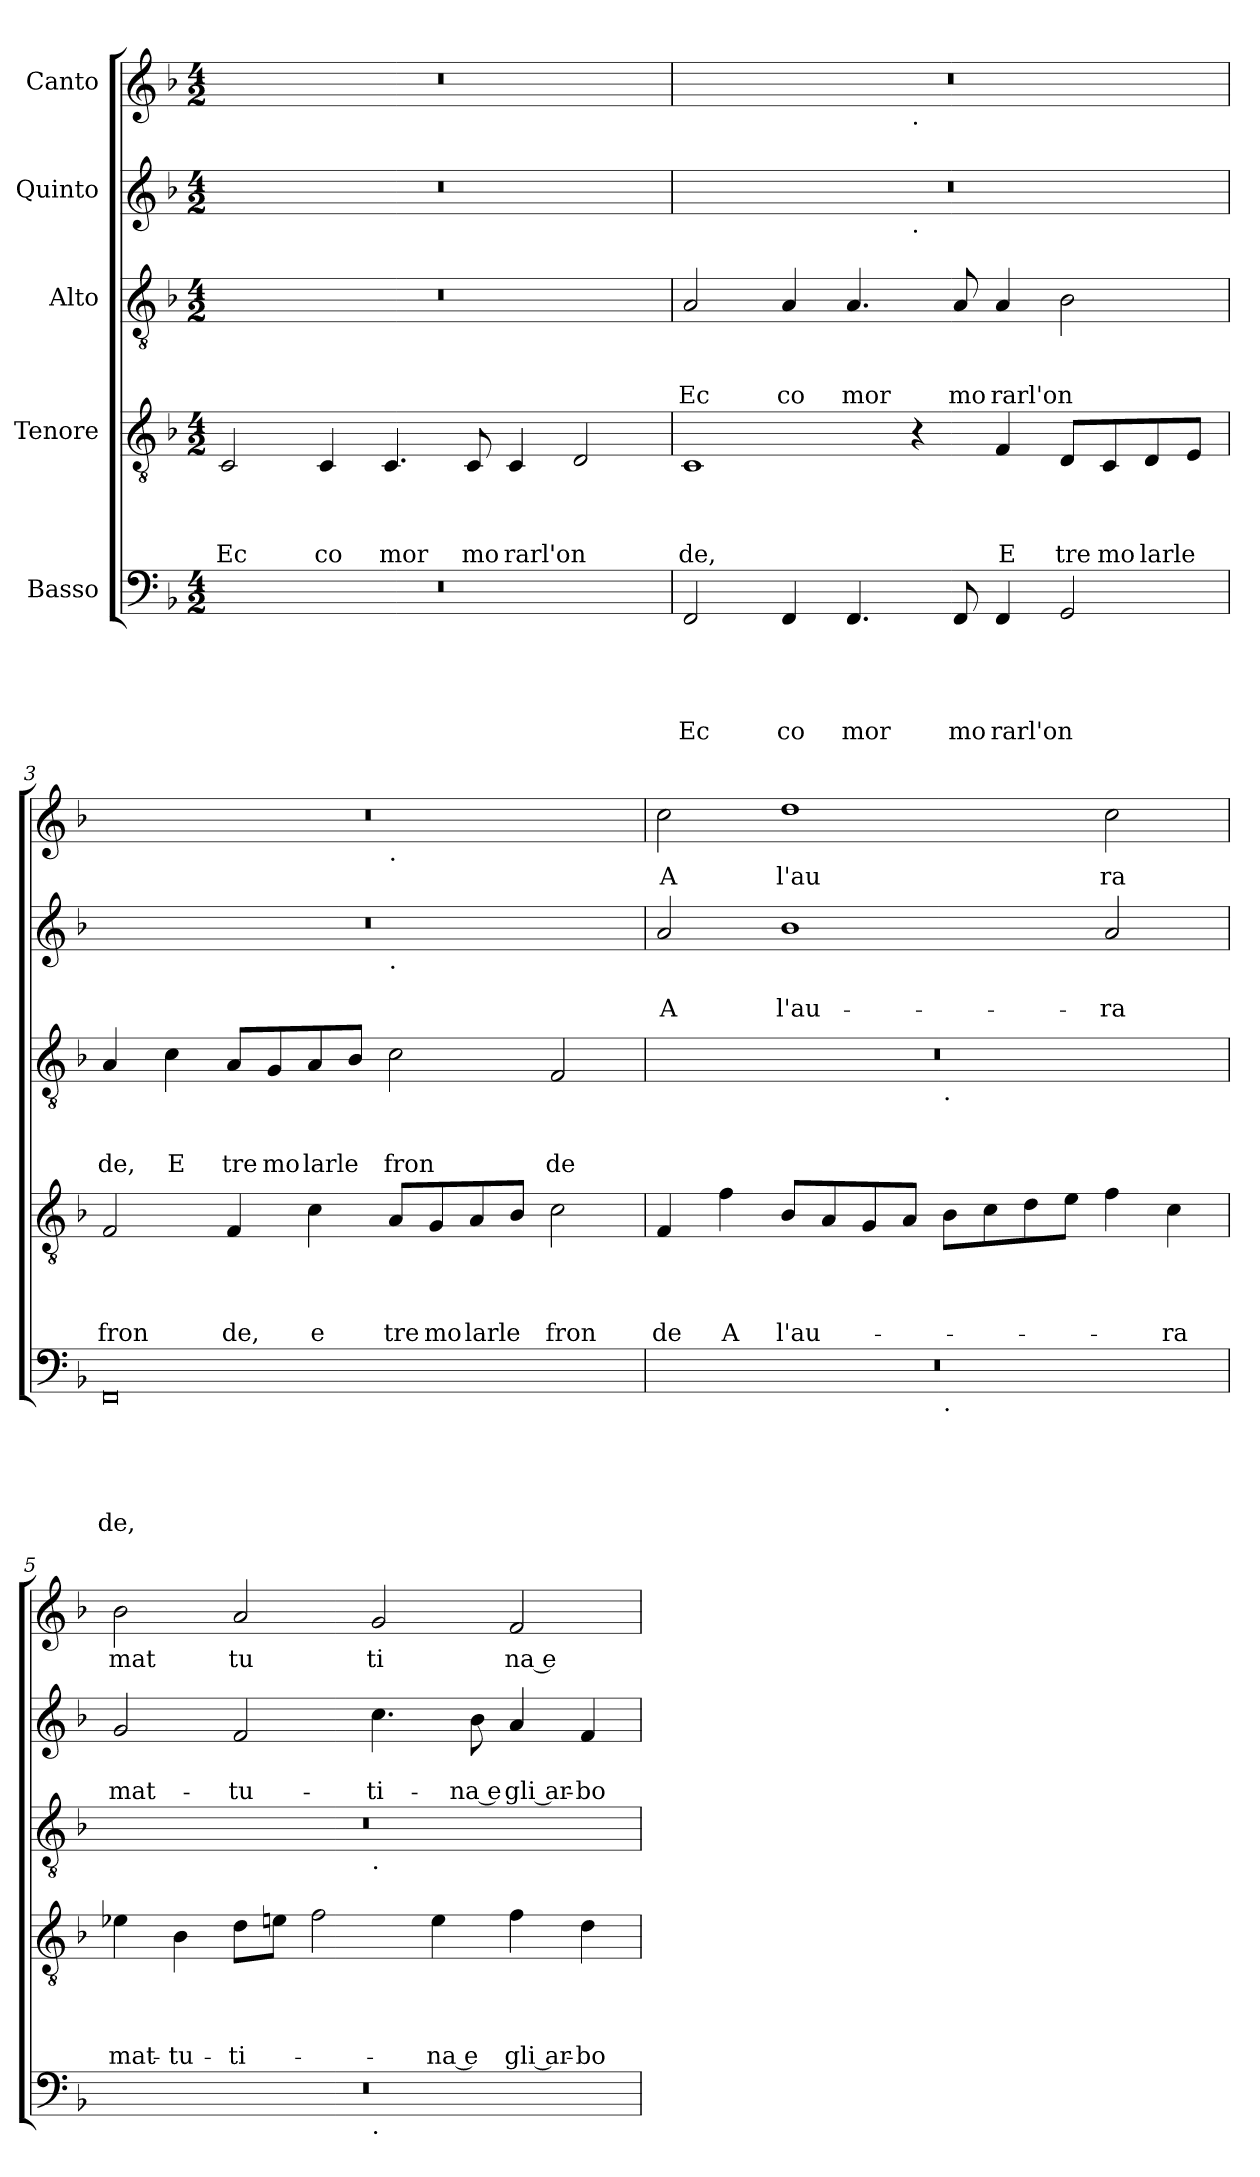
**kern	**text	**text	**text	**text	**text	**kern	**text	**text	**text	**text	**kern	**text	**text	**text	**kern	**text	**text	**kern	**text
*part5	*part5	*part5	*part5	*part5	*part5	*part4	*part4	*part4	*part4	*part4	*part3	*part3	*part3	*part3	*part2	*part2	*part2	*part1	*part1
*staff5	*staff5	*staff5	*staff5	*staff5	*staff5	*staff4	*staff4	*staff4	*staff4	*staff4	*staff3	*staff3	*staff3	*staff3	*staff2	*staff2	*staff2	*staff1	*staff1
*I"Basso	*	*	*	*	*	*I"Tenore	*	*	*	*	*I"Alto	*	*	*	*I"Quinto	*	*	*I"Canto	*
*clefF4	*	*	*	*	*	*clefGv2	*	*	*	*	*clefGv2	*	*	*	*clefG2	*	*	*clefG2	*
*k[b-]	*	*	*	*	*	*k[b-]	*	*	*	*	*k[b-]	*	*	*	*k[b-]	*	*	*k[b-]	*
*F:	*	*	*	*	*	*F:	*	*	*	*	*F:	*	*	*	*F:	*	*	*F:	*
*M4/2	*	*	*	*	*	*M4/2	*	*	*	*	*M4/2	*	*	*	*M4/2	*	*	*M4/2	*
=1	=1	=1	=1	=1	=1	=1	=1	=1	=1	=1	=1	=1	=1	=1	=1	=1	=1	=1	=1
!	!	!	!	!	!	!	!	!	!	!LO:LY:b	!	!	!	!	!	!	!	!	!
0r	.	.	.	.	.	2C/	.	.	.	Ec	0r	.	.	.	0r	.	.	0r	.
!	!	!	!	!	!	!	!	!	!	!LO:LY:b	!	!	!	!	!	!	!	!	!
.	.	.	.	.	.	4C/	.	.	.	co	.	.	.	.	.	.	.	.	.
!	!	!	!	!	!	!	!	!	!	!LO:LY:b	!	!	!	!	!	!	!	!	!
.	.	.	.	.	.	4.C/	.	.	.	mor	.	.	.	.	.	.	.	.	.
!	!	!	!	!	!	!	!	!	!	!LO:LY:b	!	!	!	!	!	!	!	!	!
.	.	.	.	.	.	8C/	.	.	.	mo	.	.	.	.	.	.	.	.	.
!	!	!	!	!	!	!	!	!	!	!LO:LY:b	!	!	!	!	!	!	!	!	!
.	.	.	.	.	.	4C/	.	.	.	rarl'on	.	.	.	.	.	.	.	.	.
.	.	.	.	.	.	2D/	.	.	.	.	.	.	.	.	.	.	.	.	.
=2	=2	=2	=2	=2	=2	=2	=2	=2	=2	=2	=2	=2	=2	=2	=2	=2	=2	=2	=2
!	!	!	!	!	!LO:LY:b	!	!	!	!	!LO:LY:b	!	!	!	!LO:LY:b	!	!	!	!	!
*	*	*	*	*	*	*	*	*	*	*	*	*	*	*	*^	*	*	*^	*
2FF/	.	.	.	.	Ec	1C	.	.	.	de,	2A/	.	.	Ec	0r	1ryy	.	.	0r	1ryy	.
!	!	!	!	!	!LO:LY:b	!	!	!	!	!	!	!	!	!LO:LY:b	!	!	!	!	!	!	!
4FF/	.	.	.	.	co	.	.	.	.	.	4A/	.	.	co	.	.	.	.	.	.	.
!	!	!	!	!	!LO:LY:b	!	!	!	!	!	!	!	!	!LO:LY:b	!	!	!	!	!	!	!
4.FF/	.	.	.	.	mor	.	.	.	.	.	4.A/	.	.	mor	.	.	.	.	.	.	.
!	!	!	!	!	!	!	!	!	!	!	!	!	!	!	!	!	!	!	!	!LO:TX:b:t=.	!
!	!	!	!	!	!	!	!	!	!	!	!	!	!	!	!	!LO:TX:b:t=.	!	!	!	!	!
.	.	.	.	.	.	4r	.	.	.	.	.	.	.	.	.	1ryy	.	.	.	1ryy	.
!	!	!	!	!	!LO:LY:b	!	!	!	!	!	!	!	!	!LO:LY:b	!	!	!	!	!	!	!
8FF/	.	.	.	.	mo	.	.	.	.	.	8A/	.	.	mo	.	.	.	.	.	.	.
!	!	!	!	!	!LO:LY:b	!	!	!	!	!LO:LY:b	!	!	!	!LO:LY:b	!	!	!	!	!	!	!
4FF/	.	.	.	.	rarl'on	4F/	.	.	.	E	4A/	.	.	rarl'on	.	.	.	.	.	.	.
!	!	!	!	!	!	!	!	!	!	!LO:LY:b	!	!	!	!	!	!	!	!	!	!	!
2GG/	.	.	.	.	.	8D/L	.	.	.	tre	2B-\	.	.	.	.	.	.	.	.	.	.
!	!	!	!	!	!	!	!	!	!	!LO:LY:b	!	!	!	!	!	!	!	!	!	!	!
.	.	.	.	.	.	8C/	.	.	.	mo	.	.	.	.	.	.	.	.	.	.	.
!	!	!	!	!	!	!	!	!	!	!LO:LY:b	!	!	!	!	!	!	!	!	!	!	!
.	.	.	.	.	.	8D/	.	.	.	larle	.	.	.	.	.	.	.	.	.	.	.
.	.	.	.	.	.	8E/J	.	.	.	.	.	.	.	.	.	.	.	.	.	.	.
=3	=3	=3	=3	=3	=3	=3	=3	=3	=3	=3	=3	=3	=3	=3	=3	=3	=3	=3	=3	=3	=3
!	!	!	!	!	!LO:LY:b	!	!	!	!	!LO:LY:b	!	!	!	!LO:LY:b	!	!	!	!	!	!	!
0FF	.	.	.	.	de,	2F/	.	.	.	fron	4A/	.	.	de,	0r	1ryy	.	.	0r	1ryy	.
!	!	!	!	!	!	!	!	!	!	!	!	!	!	!LO:LY:b	!	!	!	!	!	!	!
.	.	.	.	.	.	.	.	.	.	.	4c\	.	.	E	.	.	.	.	.	.	.
!	!	!	!	!	!	!	!	!	!	!LO:LY:b	!	!	!	!LO:LY:b	!	!	!	!	!	!	!
.	.	.	.	.	.	4F/	.	.	.	de,	8A/L	.	.	tre	.	.	.	.	.	.	.
!	!	!	!	!	!	!	!	!	!	!	!	!	!	!LO:LY:b	!	!	!	!	!	!	!
.	.	.	.	.	.	.	.	.	.	.	8G/	.	.	mo	.	.	.	.	.	.	.
!	!	!	!	!	!	!	!	!	!	!LO:LY:b	!	!	!	!LO:LY:b	!	!	!	!	!	!	!
.	.	.	.	.	.	4c\	.	.	.	e	8A/	.	.	larle	.	.	.	.	.	.	.
.	.	.	.	.	.	.	.	.	.	.	8B-/J	.	.	.	.	.	.	.	.	.	.
!	!	!	!	!	!	!	!	!	!	!	!	!	!	!	!	!	!	!	!	!LO:TX:b:t=.	!
!	!	!	!	!	!	!	!	!	!	!	!	!	!	!	!	!LO:TX:b:t=.	!	!	!	!	!
!	!	!	!	!	!	!	!	!	!	!LO:LY:b	!	!	!	!LO:LY:b	!	!	!	!	!	!	!
.	.	.	.	.	.	8A/L	.	.	.	tre	2c\	.	.	fron	.	1ryy	.	.	.	1ryy	.
!	!	!	!	!	!	!	!	!	!	!LO:LY:b	!	!	!	!	!	!	!	!	!	!	!
.	.	.	.	.	.	8G/	.	.	.	mo	.	.	.	.	.	.	.	.	.	.	.
!	!	!	!	!	!	!	!	!	!	!LO:LY:b	!	!	!	!	!	!	!	!	!	!	!
.	.	.	.	.	.	8A/	.	.	.	larle	.	.	.	.	.	.	.	.	.	.	.
.	.	.	.	.	.	8B-/J	.	.	.	.	.	.	.	.	.	.	.	.	.	.	.
!	!	!	!	!	!	!	!	!	!	!LO:LY:b	!	!	!	!LO:LY:b	!	!	!	!	!	!	!
.	.	.	.	.	.	2c\	.	.	.	fron	2F/	.	.	de	.	.	.	.	.	.	.
!!LO:LB:g=z
=4	=4	=4	=4	=4	=4	=4	=4	=4	=4	=4	=4	=4	=4	=4	=4	=4	=4	=4	=4	=4	=4
!	!	!	!	!	!	!	!	!	!	!LO:LY:b	!	!	!	!	!	!	!	!LO:LY:b	!	!	!LO:LY:b
*	*	*	*	*	*	*	*	*	*	*	*	*	*	*	*v	*v	*	*	*	*	*
*^	*	*	*	*	*	*	*	*	*	*	*^	*	*	*	*	*	*	*v	*v	*
0r	1ryy	.	.	.	.	.	4F/	.	.	.	de	0r	1ryy	.	.	.	2a/	.	A	2cc\	A
!	!	!	!	!	!	!	!	!	!	!	!LO:LY:b	!	!	!	!	!	!	!	!	!	!
.	.	.	.	.	.	.	4f\	.	.	.	A	.	.	.	.	.	.	.	.	.	.
!	!	!	!	!	!	!	!	!	!	!	!LO:LY:b	!	!	!	!	!	!	!	!LO:LY:b	!	!LO:LY:b
.	.	.	.	.	.	.	8B-/L	.	.	.	l'au-	.	.	.	.	.	1b-	.	l'au-	1dd	l'au
.	.	.	.	.	.	.	8A/	.	.	.	.	.	.	.	.	.	.	.	.	.	.
.	.	.	.	.	.	.	8G/	.	.	.	.	.	.	.	.	.	.	.	.	.	.
.	.	.	.	.	.	.	8A/J	.	.	.	.	.	.	.	.	.	.	.	.	.	.
!	!	!	!	!	!	!	!	!	!	!	!	!	!LO:TX:b:t=.	!	!	!	!	!	!	!	!
!	!LO:TX:b:t=.	!	!	!	!	!	!	!	!	!	!	!	!	!	!	!	!	!	!	!	!
.	1ryy	.	.	.	.	.	8B-\L	.	.	.	.	.	1ryy	.	.	.	.	.	.	.	.
.	.	.	.	.	.	.	8c\	.	.	.	.	.	.	.	.	.	.	.	.	.	.
.	.	.	.	.	.	.	8d\	.	.	.	.	.	.	.	.	.	.	.	.	.	.
.	.	.	.	.	.	.	8e\J	.	.	.	.	.	.	.	.	.	.	.	.	.	.
!	!	!	!	!	!	!	!	!	!	!	!	!	!	!	!	!	!	!	!LO:LY:b	!	!LO:LY:b
.	.	.	.	.	.	.	4f\	.	.	.	.	.	.	.	.	.	2a/	.	-ra	2cc\	ra
!	!	!	!	!	!	!	!	!	!	!	!LO:LY:b	!	!	!	!	!	!	!	!	!	!
.	.	.	.	.	.	.	4c\	.	.	.	-ra	.	.	.	.	.	.	.	.	.	.
=5	=5	=5	=5	=5	=5	=5	=5	=5	=5	=5	=5	=5	=5	=5	=5	=5	=5	=5	=5	=5	=5
!	!	!	!	!	!	!	!	!	!	!	!LO:LY:b	!	!	!	!	!	!	!	!LO:LY:b	!	!LO:LY:b
0r	1ryy	.	.	.	.	.	4e-X\	.	.	.	mat-	0r	1ryy	.	.	.	2g/	.	mat-	2b-\	mat
!	!	!	!	!	!	!	!	!	!	!	!LO:LY:b	!	!	!	!	!	!	!	!	!	!
.	.	.	.	.	.	.	4B-\	.	.	.	-tu-	.	.	.	.	.	.	.	.	.	.
!	!	!	!	!	!	!	!	!	!	!	!LO:LY:b	!	!	!	!	!	!	!	!LO:LY:b	!	!LO:LY:b
.	.	.	.	.	.	.	8d\L	.	.	.	-ti-	.	.	.	.	.	2f/	.	-tu-	2a/	tu
.	.	.	.	.	.	.	8en\J	.	.	.	.	.	.	.	.	.	.	.	.	.	.
.	.	.	.	.	.	.	2f\	.	.	.	.	.	.	.	.	.	.	.	.	.	.
!	!	!	!	!	!	!	!	!	!	!	!	!	!LO:TX:b:t=.	!	!	!	!	!	!	!	!
!	!LO:TX:b:t=.	!	!	!	!	!	!	!	!	!	!	!	!	!	!	!	!	!	!	!	!
!	!	!	!	!	!	!	!	!	!	!	!	!	!	!	!	!	!	!	!LO:LY:b	!	!LO:LY:b
.	1ryy	.	.	.	.	.	.	.	.	.	.	.	1ryy	.	.	.	4.cc\	.	-ti-	2g/	ti
!	!	!	!	!	!	!	!	!	!	!	!LO:LY:b:rj	!	!	!	!	!	!	!	!	!	!
.	.	.	.	.	.	.	4e\	.	.	.	-na e	.	.	.	.	.	.	.	.	.	.
!	!	!	!	!	!	!	!	!	!	!	!	!	!	!	!	!	!	!	!LO:LY:b:rj	!	!
.	.	.	.	.	.	.	.	.	.	.	.	.	.	.	.	.	8b-\	.	-na e	.	.
!	!	!	!	!	!	!	!	!	!	!	!LO:LY:b:rj	!	!	!	!	!	!	!	!LO:LY:b:rj	!	!LO:LY:b:rj
.	.	.	.	.	.	.	4f\	.	.	.	gli ar-	.	.	.	.	.	4a/	.	gli ar-	2f/	na e
!	!	!	!	!	!	!	!	!	!	!	!LO:LY:b	!	!	!	!	!	!	!	!LO:LY:b	!	!
.	.	.	.	.	.	.	4d\	.	.	.	-bo-	.	.	.	.	.	4f/	.	-bo-	.	.
*v	*v	*	*	*	*	*	*	*	*	*	*	*v	*v	*	*	*	*	*	*	*	*
=	=	=	=	=	=	=	=	=	=	=	=	=	=	=	=	=	=	=	=
*-	*-	*-	*-	*-	*-	*-	*-	*-	*-	*-	*-	*-	*-	*-	*-	*-	*-	*-	*-
